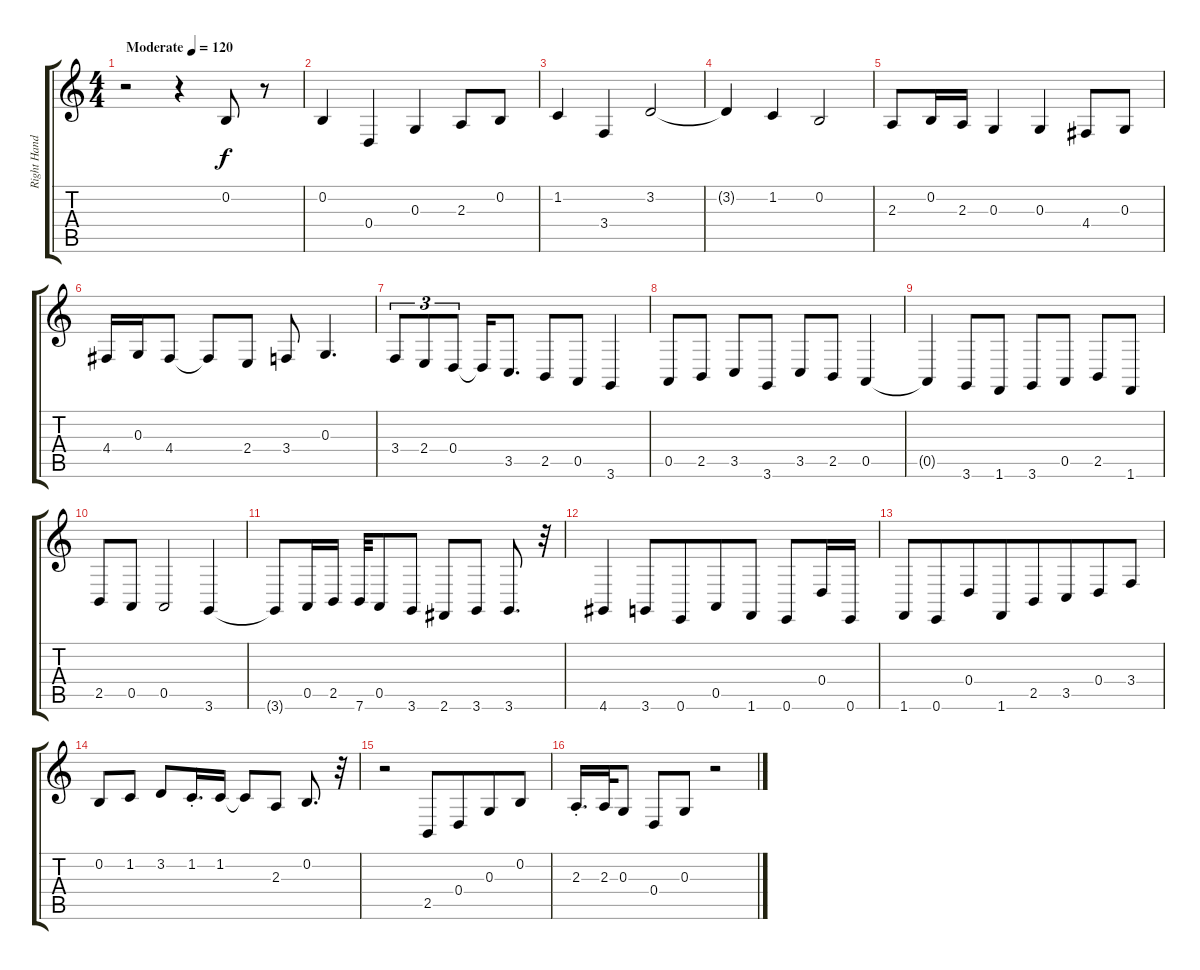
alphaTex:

\track ("Right Hand" "Right Hand") {instrument harpsichord}
\staff {score tabs}
\tuning (E4 B3 G3 D3 A2 E2) {hide}
\ts (4 4)
\tempo (120 "Moderate")
\clef g2
\ks c
r.2{dy f instrument harpsichord} r.4 0.2.8 r.8 |
0.2.4 0.4.4 0.3.4 2.3.8 0.2.8 |
1.2.4 3.4.4 3.2.2 |
3.2{t}.4 1.2.4 0.2.2 |
2.3.8 0.2.16 2.3.16 0.3.4 0.3.4 4.4.8 0.3.8 |
4.4.16 0.3.16 4.4.8 4.4{t}.8 2.4.8 3.4.8 0.3.4{d} |
3.4.8{tu (3 2)} 2.4.8{tu (3 2)} 0.4.8{tu (3 2)} 0.4{t}.16 3.5.8{d} 2.5.8 0.5.8 3.6.4 |
0.5.8 2.5.8 3.5.8 3.6.8 3.5.8 2.5.8 0.5.4 |
0.5{t}.4 3.6.8 1.6.8 3.6.8 0.5.8 2.5.8 1.6.8 |
2.5.8 0.5.8 0.5.2 3.6.4 |
3.6{t}.8 0.5.16 2.5.16 7.6.32 0.5.8 3.6.8 2.6.8 3.6.8 3.6.8{d} r.32 |
4.6.4 3.6.8 0.6.8{beam merge} 0.5.8 1.6.8 0.6.8 0.4.16 0.6.16 |
1.6.8 0.6.8{beam merge} 0.4.8 1.6.8{beam merge} 2.5.8 3.5.8{beam merge} 0.4.8 3.4.8 |
0.2.8 1.2.8 3.2.8 1.2{st}.16{d} 1.2.16 1.2{t}.8 2.3.8 0.2.8{d} r.32 |
r.2 2.5.8 0.4.8{beam merge} 0.3.8 0.2.8 |
2.3{st}.16{d} 2.3.32 0.3.8 0.4.8 0.3.8 r.2
